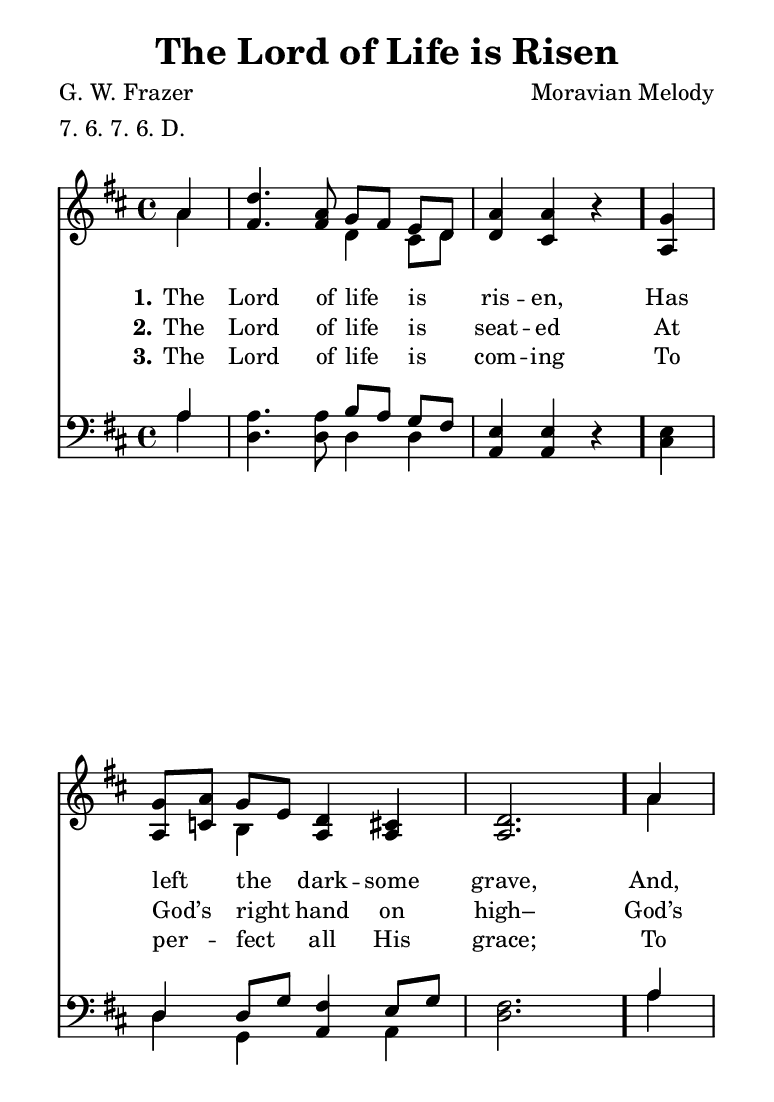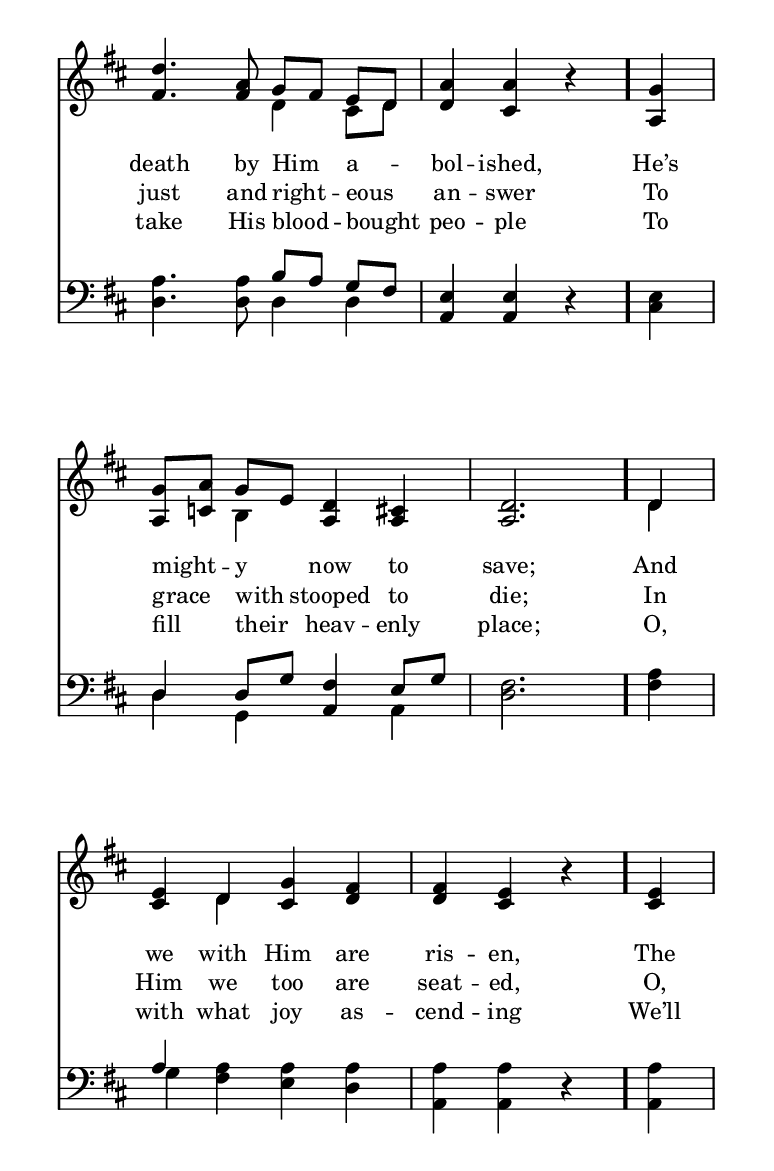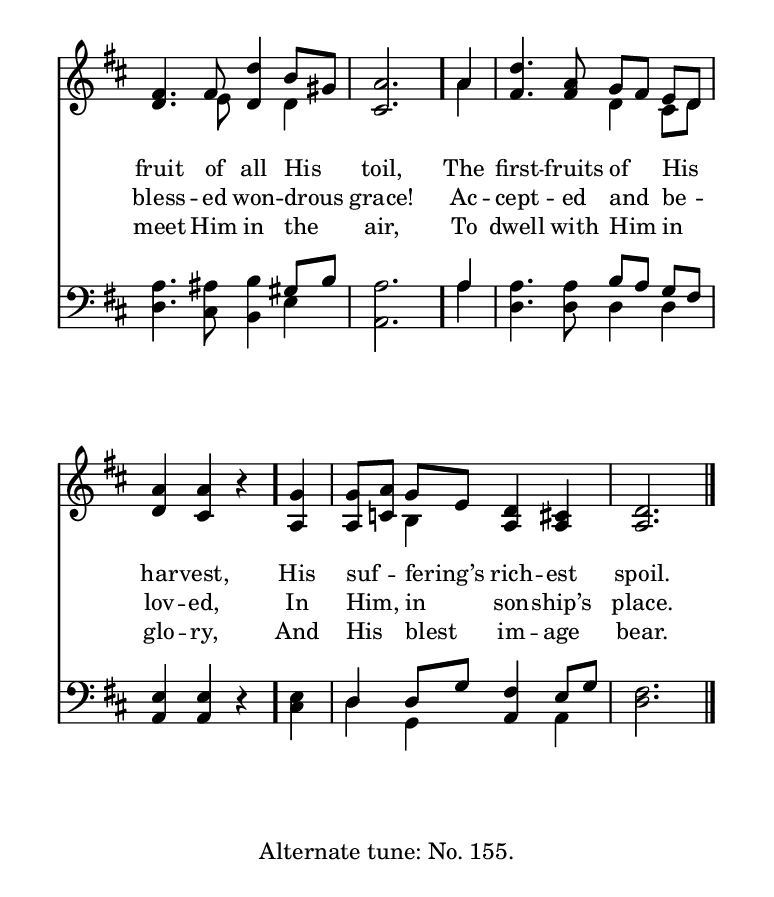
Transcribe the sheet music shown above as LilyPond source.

\include "common/global.ily"
\paper {
  \include "common/paper.ily"
}

\header{
  hymnnumber = "196"
  title = "The Lord of Life is Risen"
  tunename = "Ostrava"
  meter = "7. 6. 7. 6. D."
  poet = "G. W. Frazer"
  composer = "Moravian Melody"
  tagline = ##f
}

global = {
  \include "common/overrides.ily"
  \time 4/4
  \override Score.MetronomeMark.transparent = ##t % hide all fermata changes too
  \tempo 4=90
  \key d \major
  \partial 4
  \autoBeamOff
}

notesSoprano = {
\global
\relative c' {

  a'4 | d4. a8 g[ fis] e[ d] | a'4 a r4
  g4 | g8[ a] g[ e] d4 cis | d2. \eogbreak
  a'4 | d4. a8 g[ fis] e[ d] | a'4 a r4
  g4 | g8[ a] g[ e] d4 cis | d2. \eogbreak

  d4 | e d g fis | fis e r
  e4 | fis4. fis8 d'4 b8[ gis] | a2. \eogbreak

  a4 | d4. a8 g[ fis] e[ d] | a'4 a r4
  g4 | g8[ a] g[ e] d4 cis | d2.

  \bar "|."

}
}

notesAlto = {
\global
\relative e {

  a'4 | fis4. fis8 d4 cis8[ d] | d4 cis r
  a4 | a8[ c] b4 a a | a2.
  a'4 | fis4. fis8 d4 cis8[ d] | d4 cis r
  a4 | a8[ c] b4 a a | a2.

  d4 | cis d cis d | d cis r
  cis4 | d4. e8 d4 d | cis2.
  a'4 | fis4. fis8 d4 cis8[ d] | d4 cis r
  a4 | a8[ c] b4 a a | a2.

}
}

notesTenor = {
\global
\relative a {

  a4 | a4. a8 b8[ a] g[ fis] | e4 e r
  e4 | d d8[ g] fis4 e8[ g] | fis2.
  a4 | a4. a8 b8[ a] g[ fis] | e4 e r
  e4 | d d8[ g] fis4 e8[ g] | fis2.

  a4 | a a a a | a a r
  a4 | a4. ais8 b4 gis8[ b] | a2.
  a4 | a4. a8 b8[ a] g[ fis] | e4 e r
  e4 | d d8[ g] fis4 e8[ g] | fis2.

}
}

notesBass = {
\global
\relative f, {

  a'4 | d,4. d8 d4 d | a4 a r
  cis4 | d g, a a | d2.
  a'4 | d,4. d8 d4 d | a4 a r
  cis4 | d g, a a | d2.

  fis4 | g fis e d | a a r
  a4 | d4. cis8 b4 e | a,2.
  a'4 | d,4. d8 d4 d | a4 a r
  cis4 | d g, a a | d2.

}
}

wordsA = \lyricmode {
\set stanza = "1."

The Lord of life is ris -- en, \bar "."
Has left the dark -- some grave, \bar "."
And, death by Him a -- bol -- ished, \bar "."
He’s might -- y now to save; \bar "."
And we with Him are ris -- en, \bar "."
The fruit of all His toil, \bar "."
The first -- fruits of His har -- vest, \bar "."
His suf -- fering’s rich -- est spoil. \bar "."

}

wordsB = \lyricmode {
\set stanza = "2."

The Lord of life is seat -- ed
At God’s right hand on high–
God’s just and right -- eous an -- swer
To grace with stooped to die;
In Him we too are seat -- ed,
O, bless -- ed won -- drous grace!
Ac -- cept -- ed and be -- lov -- ed,
In Him, in son -- ship’s place.

}

wordsC = \lyricmode {
\set stanza = "3."

The Lord of life is com -- ing
To per -- fect all His grace;
To take His blood -- bought peo -- ple
To fill their heav -- enly place;
O, with what joy as -- cend -- ing
We’ll meet Him in the air,
To dwell with Him in glo -- ry,
And His blest im -- age bear.

}

\score {
  \context ChoirStaff <<
    \context Staff = upper <<
      \set ChoirStaff.systemStartDelimiter = #'SystemStartBar
      \partcombine #'(2 . 9) \notesSoprano \notesAlto
      \context NullVoice = sopranos { \voiceOne << \notesSoprano >> }
      \context NullVoice = altos { \voiceTwo << \notesAlto >> }
      \context Lyrics = one   \lyricsto sopranos \wordsA
      \context Lyrics = two   \lyricsto sopranos \wordsB
      \context Lyrics = three \lyricsto sopranos \wordsC
    >>
    \context Staff = men <<
      \clef bass
      \partcombine #'(2 . 9) \notesTenor \notesBass
      \context NullVoice = tenors { \voiceOne << \notesTenor >> }
      \context NullVoice = basses { \voiceTwo << \notesBass >> }
    >>
  >>
  \layout {
    \include "common/layout.ily"
  }
  \midi{
    \include "common/midi.ily"
  }
}

\noPageBreak \markup { \vspace #2 \fill-line { \raise #2 \line { Alternate tune: No. 155. } } }

\version "2.19.49"  % necessary for upgrading to future LilyPond versions.

% vi:set et ts=2 sw=2 ai nocindent syntax=lilypond:
